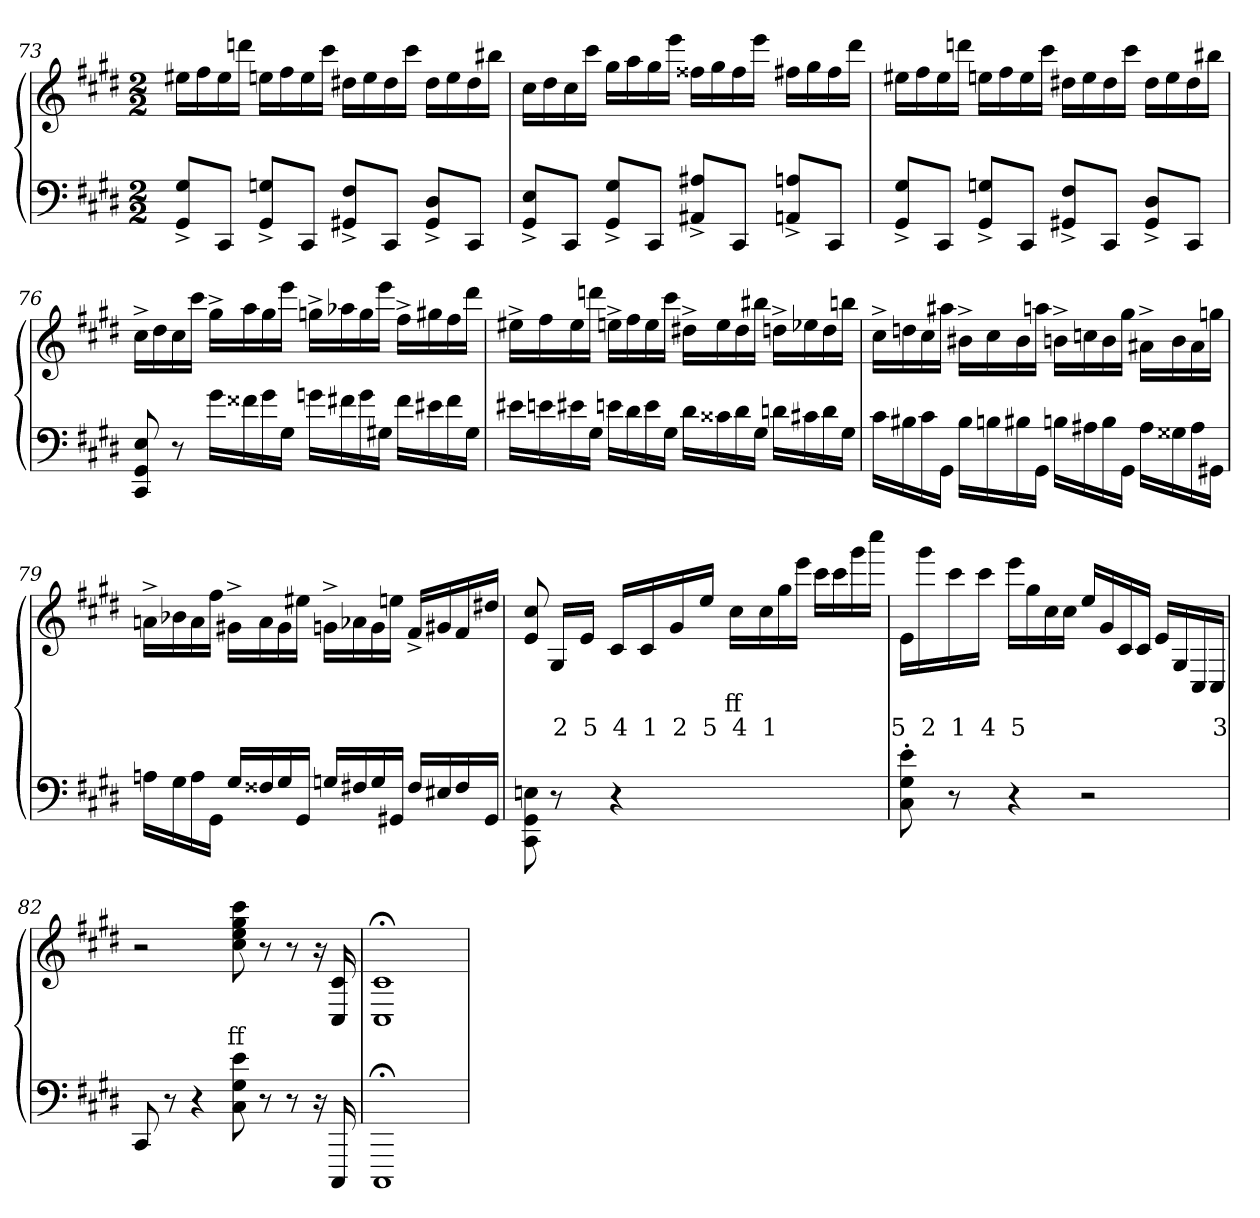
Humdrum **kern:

**kern	**kern	**text	**text
*part2	*part1	*part1	*part1
*staff2	*staff1	*staff1	*staff1
*clefF4	*clefG2	*	*
*k[f#c#g#d#]	*k[f#c#g#d#]	*	*
*M2/2	*M2/2	*	*
=73	=73	=73	=73
8G#^> 8GG#^>L	16ee#XLL	.	.
.	16ff#	.	.
8CC#J	16ee#	.	.
.	16dddnJJ	.	.
8Gn^> 8GG#^>L	16eenLL	.	.
.	16ff#	.	.
8CC#J	16ee	.	.
.	16ccc#JJ	.	.
8F#^> 8GG#X^>L	16dd#XLL	.	.
.	16ee	.	.
8CC#J	16dd#	.	.
.	16ccc#JJ	.	.
8D#^> 8GG#^>L	16dd#LL	.	.
.	16ee	.	.
8CC#J	16dd#	.	.
.	16bb#XJJ	.	.
=74	=74	=74	=74
8E^> 8GG#^>L	16cc#LL	.	.
.	16dd#	.	.
8CC#J	16cc#	.	.
.	16ccc#JJ	.	.
8G#^> 8GG#^>L	16gg#LL	.	.
.	16aa	.	.
8CC#J	16gg#	.	.
.	16eeeJJ	.	.
8A#X^> 8AA#X^>L	16ff##XLL	.	.
.	16gg#	.	.
8CC#J	16ff##	.	.
.	16eeeJJ	.	.
8An^> 8AAn^>L	16ff#XLL	.	.
.	16gg#	.	.
8CC#J	16ff#	.	.
.	16ddd#JJ	.	.
=75	=75	=75	=75
8G#^> 8GG#^>L	16ee#XLL	.	.
.	16ff#	.	.
8CC#J	16ee#	.	.
.	16dddnJJ	.	.
8Gn^> 8GG#^>L	16eenLL	.	.
.	16ff#	.	.
8CC#J	16ee	.	.
.	16ccc#JJ	.	.
8F#^> 8GG#X^>L	16dd#XLL	.	.
.	16ee	.	.
8CC#J	16dd#	.	.
.	16ccc#JJ	.	.
8D#^> 8GG#^>L	16dd#LL	.	.
.	16ee	.	.
8CC#J	16dd#	.	.
.	16bb#XJJ	.	.
=76	=76	=76	=76
8E 8GG# 8CC#	16cc#^>LL	.	.
.	16dd#	.	.
8r	16cc#	.	.
.	16ccc#JJ	.	.
16g#LL	16gg#^>LL	.	.
16f##X	16aa	.	.
16g#	16gg#	.	.
16G#JJ	16eeeJJ	.	.
16gnLL	16ggn^>LL	.	.
16f#X	16aa-X	.	.
16g	16gg	.	.
16G#XJJ	16eeeJJ	.	.
16f#LL	16ff#^>LL	.	.
16e#X	16gg#X	.	.
16f#	16ff#	.	.
16G#JJ	16ddd#JJ	.	.
=77	=77	=77	=77
16e#XLL	16ee#X^>LL	.	.
16en	16ff#	.	.
16e#X	16ee#	.	.
16G#JJ	16dddnJJ	.	.
16enLL	16een^>LL	.	.
16d#	16ff#	.	.
16e	16ee	.	.
16G#JJ	16ccc#JJ	.	.
16d#LL	16dd#X^>LL	.	.
16c##X	16ee	.	.
16d#	16dd#	.	.
16G#JJ	16bb#XJJ	.	.
16dnLL	16ddn^>LL	.	.
16c#X	16ee-X	.	.
16d	16dd	.	.
16G#JJ	16bbnJJ	.	.
=78	=78	=78	=78
16c#LL	16cc#^>LL	.	.
16B#X	16ddn	.	.
16c#	16cc#	.	.
16GG#JJ	16aa#XJJ	.	.
16B#LL	16b#X^>LL	.	.
16Bn	16cc#	.	.
16B#X	16b#	.	.
16GG#JJ	16aanJJ	.	.
16BnLL	16bn^>LL	.	.
16A#X	16ccn	.	.
16B	16b	.	.
16GG#JJ	16gg#JJ	.	.
16A#LL	16a#X^>LL	.	.
16G##X	16b	.	.
16A#	16a#	.	.
16GG#XJJ	16ggnJJ	.	.
=79	=79	=79	=79
16AnLL	16an^>LL	.	.
16G#	16b-X	.	.
16A	16a	.	.
16GG#JJ	16ff#JJ	.	.
16G#LL	16g#X^>\LL	.	.
16F##X	16a	.	.
16G#	16g#	.	.
16GG#JJ	16ee#XJJ	.	.
16GnLL	16gn^>\LL	.	.
16F#X	16a-X	.	.
16G	16g	.	.
16GG#XJJ	16eenJJ	.	.
16F#LL	16f#^>LL	.	.
16E#X	16g#X	.	.
16F#	16f#	.	.
16GG#JJ	16dd#XJJ	.	.
=80	=80	=80	=80
8En\ 8GG#\ 8CC#\	8cc# 8e	.	.
8r	16G#LL	.	2
.	16eJJ	.	5
4r	16c#LL	.	4
.	16c#	.	1
.	16g#	.	2
.	16eeJJ	.	5
2ryy	16cc#LL	ff	4
.	16cc#	.	1
.	16gg#	.	.
.	16eeeJJ	.	.
.	16ccc#LL	.	.
.	16ccc#	.	.
.	16ggg#	.	.
.	16cccc#JJ	.	.
=81	=81	=81	=81
8e'> 8G#'> 8C#'>	16eLL	.	5
.	16ggg#	.	2
8r	16ccc#	.	1
.	16ccc#JJ	.	4
4r	16eeeLL	.	5
.	16gg#	.	.
.	16cc#	.	.
.	16cc#JJ	.	.
2r	16eeLL	.	.
.	16g#	.	.
.	16c#	.	.
.	16c#JJ	.	.
.	16eLL	.	.
.	16G#	.	.
.	16C#	.	.
.	16C#JJ	.	3
=82	=82	=82	=82
8CC#	2r	.	.
8r	.	.	.
4r	.	.	.
8e 8G# 8C#	8ccc# 8gg# 8ee 8cc#	ff	.
8r	8r	.	.
8r	8r	.	.
16r	16r	.	.
16CCC#	16c# 16C#	.	.
=83	=83	=83	=83
1CCC#;<	1c#;< 1C#;<	.	.
=	=	=	=
*-	*-	*-	*-
